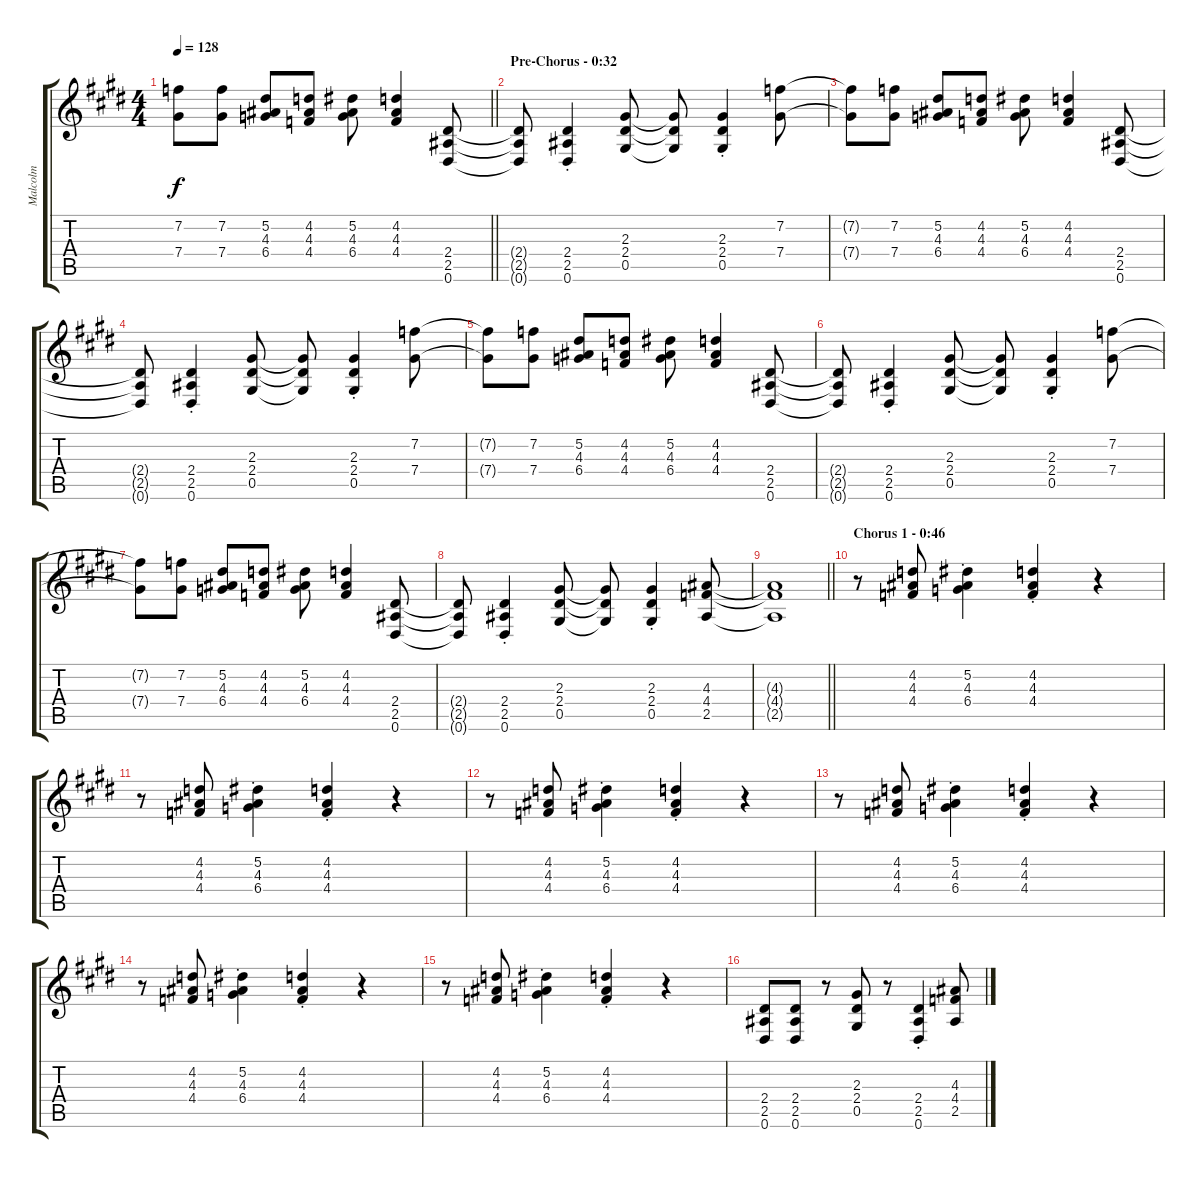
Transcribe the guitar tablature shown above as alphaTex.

\track ("Malcolm" "Malcolm") {instrument distortionguitar}
\staff {score tabs}
\tuning (Eb4 Bb3 Gb3 Db3 Ab2 Eb2) {hide}
\ts (4 4)
\tempo 128
\clef g2
\barLineRight lightlight
\ks e
(7.2{t} 7.4{t}).8{dy f} (7.2 7.4).8 (5.2 4.3 6.4).8 (4.2 4.3 4.4).8 (5.2 4.3 6.4).8 (4.2 4.3 4.4).4 (2.4 2.5 0.6).8 |
\section ("" "Pre-Chorus - 0:32")
(2.4{t} 2.5{t} 0.6{t}).8 (2.4{st} 2.5{st} 0.6{st}).4 (2.3 2.4 0.5).8 (2.3{t} 2.4{t} 0.5{t}).8 (2.3{st} 2.4{st} 0.5{st}).4 (7.2 7.4).8 |
(7.2{t} 7.4{t}).8 (7.2 7.4).8 (5.2 4.3 6.4).8 (4.2 4.3 4.4).8 (5.2 4.3 6.4).8 (4.2 4.3 4.4).4 (2.4 2.5 0.6).8 |
(2.4{t} 2.5{t} 0.6{t}).8 (2.4{st} 2.5{st} 0.6{st}).4 (2.3 2.4 0.5).8 (2.3{t} 2.4{t} 0.5{t}).8 (2.3{st} 2.4{st} 0.5{st}).4 (7.2 7.4).8 |
(7.2{t} 7.4{t}).8 (7.2 7.4).8 (5.2 4.3 6.4).8 (4.2 4.3 4.4).8 (5.2 4.3 6.4).8 (4.2 4.3 4.4).4 (2.4 2.5 0.6).8 |
(2.4{t} 2.5{t} 0.6{t}).8 (2.4{st} 2.5{st} 0.6{st}).4 (2.3 2.4 0.5).8 (2.3{t} 2.4{t} 0.5{t}).8 (2.3{st} 2.4{st} 0.5{st}).4 (7.2 7.4).8 |
(7.2{t} 7.4{t}).8 (7.2 7.4).8 (5.2 4.3 6.4).8 (4.2 4.3 4.4).8 (5.2 4.3 6.4).8 (4.2 4.3 4.4).4 (2.4 2.5 0.6).8 |
(2.4{t} 2.5{t} 0.6{t}).8 (2.4{st} 2.5{st} 0.6{st}).4 (2.3 2.4 0.5).8 (2.3{t} 2.4{t} 0.5{t}).8 (2.3{st} 2.4{st} 0.5{st}).4 (4.3 4.4 2.5).8 |
\barLineRight lightlight
(4.3{t} 4.4{t} 2.5{t}).1 |
\section ("" "Chorus 1 - 0:46")
r.8 (4.2 4.3 4.4).8 (5.2{st} 4.3{st} 6.4{st}).4 (4.2{st} 4.3{st} 4.4{st}).4 r.4 |
r.8 (4.2 4.3 4.4).8 (5.2{st} 4.3{st} 6.4{st}).4 (4.2{st} 4.3{st} 4.4{st}).4 r.4 |
r.8 (4.2 4.3 4.4).8 (5.2{st} 4.3{st} 6.4{st}).4 (4.2{st} 4.3{st} 4.4{st}).4 r.4 |
r.8 (4.2 4.3 4.4).8 (5.2{st} 4.3{st} 6.4{st}).4 (4.2{st} 4.3{st} 4.4{st}).4 r.4 |
r.8 (4.2 4.3 4.4).8 (5.2{st} 4.3{st} 6.4{st}).4 (4.2{st} 4.3{st} 4.4{st}).4 r.4 |
r.8 (4.2 4.3 4.4).8 (5.2{st} 4.3{st} 6.4{st}).4 (4.2{st} 4.3{st} 4.4{st}).4 r.4 |
(2.4 2.5 0.6).8 (2.4 2.5 0.6).8 r.8 (2.3 2.4 0.5).8 r.8 (2.4{st} 2.5{st} 0.6{st}).4 (4.3 4.4 2.5).8
